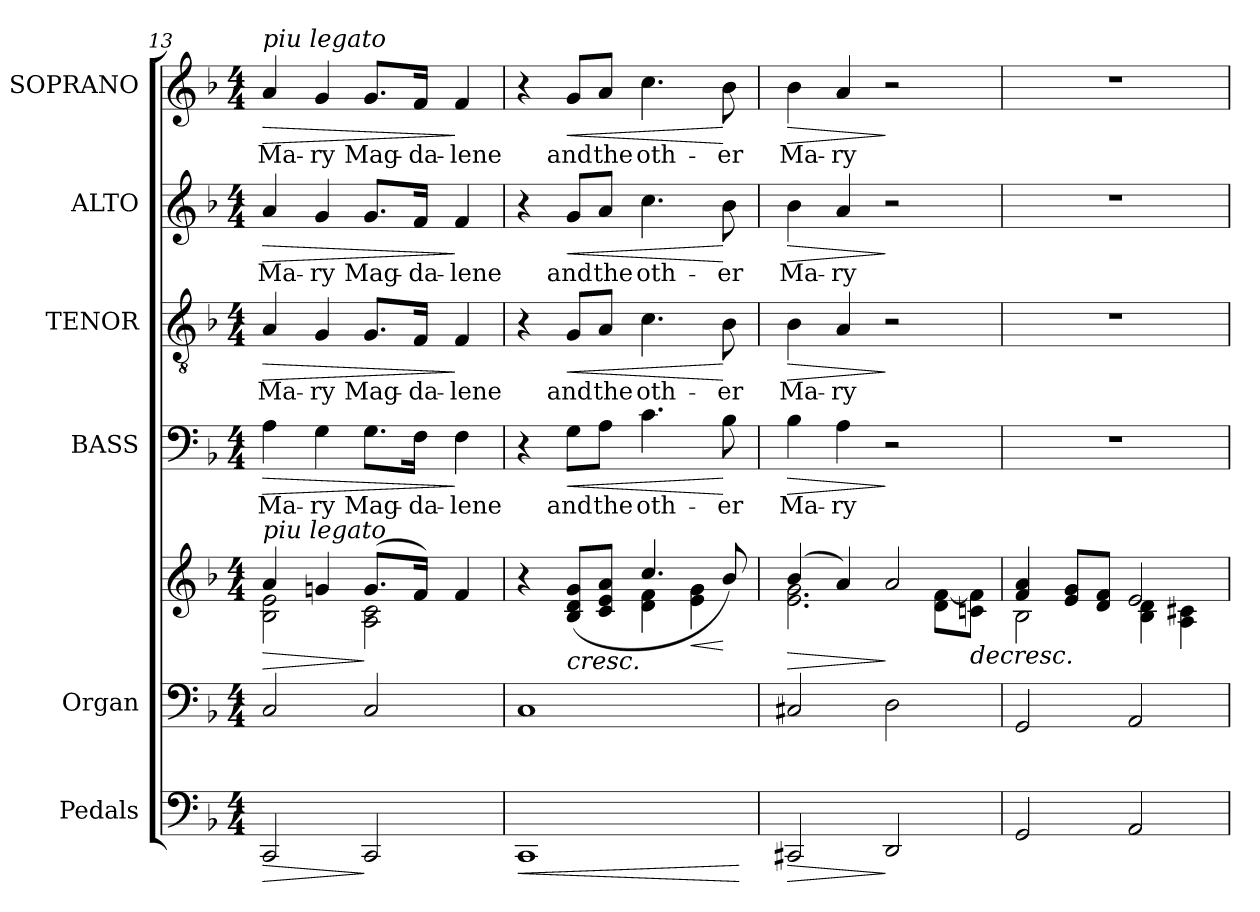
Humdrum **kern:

**kern	**dynam	**kern	**kern	**dynam	**kern	**text	**dynam	**kern	**text	**dynam	**kern	**text	**dynam	**kern	**text	**dynam
*part6	*part6	*part5	*part5	*part5	*part4	*part4	*part4	*part3	*part3	*part3	*part2	*part2	*part2	*part1	*part1	*part1
*staff7	*staff7	*staff6	*staff5	*staff5/6	*staff4	*staff4	*staff4	*staff3	*staff3	*staff3	*staff2	*staff2	*staff2	*staff1	*staff1	*staff1
*I"Pedals	*	*I"Organ	*	*	*I"BASS	*	*	*I"TENOR	*	*	*I"ALTO	*	*	*I"SOPRANO	*	*
*I'Ped.	*	*I'Org.	*	*	*I'B.	*	*	*I'T.	*	*	*I'A.	*	*	*I'S.	*	*
*clefF4	*	*clefF4	*clefG2	*	*clefF4	*	*	*clefGv2	*	*	*clefG2	*	*	*clefG2	*	*
*	*	*	*	*	*	*	*	*ITrd7c12	*	*	*	*	*	*	*	*
*k[b-]	*	*k[b-]	*k[b-]	*	*k[b-]	*	*	*k[b-]	*	*	*k[b-]	*	*	*k[b-]	*	*
*F:	*	*F:	*F:	*	*F:	*	*	*F:	*	*	*F:	*	*	*F:	*	*
*M4/4	*	*M4/4	*M4/4	*	*M4/4	*	*	*M4/4	*	*	*M4/4	*	*	*M4/4	*	*
=13	=13	=13	=13	=13	=13	=13	=13	=13	=13	=13	=13	=13	=13	=13	=13	=13
!	!LO:HP:b	!	!	!LO:HP:b	!	!	!	!	!	!	!	!	!	!	!	!
*	*	*	*^	*	*	*	*	*	*	*	*	*	*	*	*	*
!	!	!	!	!	!	!	!LO:LY:b:color=#000000	!LO:HP:b	!	!	!	!	!	!	!	!	!
!	!	!	!	!	!	!	!	!	!	!LO:LY:b:color=#000000	!LO:HP:b	!	!	!	!	!	!
!	!	!	!	!	!	!	!	!	!	!	!	!	!LO:LY:b:color=#000000	!LO:HP:b	!	!	!
!	!	!	!	!	!	!	!	!	!	!	!	!	!	!	!LO:TX:a:i:t=piu legato	!	!
!	!	!	!LO:TX:a:i:t=piu legato	!	!	!	!	!	!	!	!	!	!	!	!	!	!
!	!	!	!	!	!	!	!	!	!	!	!	!	!	!	!	!LO:LY:b:color=#000000	!LO:HP:b
2CCi/	>	2Ci/	4ai/	2B-i\ 2ei	>	4Ai\	Ma-	>	4AAi/	Ma-	>	4ai/	Ma-	>	4ai/	Ma-	>
!	!	!	!	!	!	!	!LO:LY:b:color=#000000	!	!	!	!	!	!	!	!	!	!
!	!	!	!	!	!	!	!	!	!	!LO:LY:b:color=#000000	!	!	!	!	!	!	!
!	!	!	!	!	!	!	!	!	!	!	!	!	!LO:LY:b:color=#000000	!	!	!	!
!	!	!	!	!	!	!	!	!	!	!	!	!	!	!	!	!LO:LY:b:color=#000000	!
.	.	.	4gni/	.	.	4Gi\	-ry	.	4GGi/	-ry	.	4gi/	-ry	.	4gi/	-ry	.
!	!	!	!	!	!	!	!LO:LY:b:color=#000000	!	!	!	!	!	!	!	!	!	!
!	!	!	!	!	!	!	!	!	!	!LO:LY:b:color=#000000	!	!	!	!	!	!	!
!	!	!	!	!	!	!	!	!	!	!	!	!	!LO:LY:b:color=#000000	!	!	!	!
!	!	!	!	!	!	!	!	!	!	!	!	!	!	!	!	!LO:LY:b:color=#000000	!
2CCi/	]	2Ci/	(8.gi/L	2Ai\ 2ci	] ] ]	8.Gi\L	Mag-	.	8.GGi/L	Mag-	.	8.gi/L	Mag-	.	8.gi/L	Mag-	.
!	!	!	!	!	!	!	!LO:LY:b:color=#000000	!	!	!	!	!	!	!	!	!	!
!	!	!	!	!	!	!	!	!	!	!LO:LY:b:color=#000000	!	!	!	!	!	!	!
!	!	!	!	!	!	!	!	!	!	!	!	!	!LO:LY:b:color=#000000	!	!	!	!
!	!	!	!	!	!	!	!	!	!	!	!	!	!	!	!	!LO:LY:b:color=#000000	!
.	.	.	16fi/Jk)	.	.	16Fi\Jk	-da-	.	16FFi/Jk	-da-	.	16fi/Jk	-da-	.	16fi/Jk	-da-	.
!	!	!	!	!	!	!	!LO:LY:b:color=#000000	!	!	!	!	!	!	!	!	!	!
!	!	!	!	!	!	!	!	!	!	!LO:LY:b:color=#000000	!	!	!	!	!	!	!
!	!	!	!	!	!	!	!	!	!	!	!	!	!LO:LY:b:color=#000000	!	!	!	!
!	!	!	!	!	!	!	!	!	!	!	!	!	!	!	!	!LO:LY:b:color=#000000	!
.	.	.	4fi/	.	.	4Fi\	-lene	]	4FFi/	-lene	]	4fi/	-lene	]	4fi/	-lene	]
=14	=14	=14	=14	=14	=14	=14	=14	=14	=14	=14	=14	=14	=14	=14	=14	=14	=14
!	!LO:HP:b	!	!	!	!	!	!	!	!	!	!	!	!	!	!	!	!
1CCi	<	1Ci	4r	2ryy	.	4r	.	.	4r	.	.	4r	.	.	4r	.	.
!	!	!	!	!	!LO:HP:b	!	!	!	!	!	!	!	!	!	!	!	!
!	!	!	!	!	!	!	!LO:LY:b:color=#000000	!LO:HP:b	!	!	!	!	!	!	!	!	!
!	!	!	!	!	!	!	!	!	!	!LO:LY:b:color=#000000	!LO:HP:b	!	!	!	!	!	!
!	!	!	!	!	!	!	!	!	!	!	!	!	!LO:LY:b:color=#000000	!LO:HP:b	!	!	!
!	!	!	!	!	!	!	!	!	!	!	!	!	!	!	!	!LO:LY:b:color=#000000	!LO:HP:b
.	.	.	(8B-i/ 8di 8giL	.	<	8Gi\L	and	<	8GGi/L	and	<	8gi/L	and	<	8gi/L	and	<
!	!	!	!	!	!	!	!LO:LY:b:color=#000000	!	!	!	!	!	!	!	!	!	!
!	!	!	!	!	!	!	!	!	!	!LO:LY:b:color=#000000	!	!	!	!	!	!	!
!	!	!	!	!	!	!	!	!	!	!	!	!	!LO:LY:b:color=#000000	!	!	!	!
!	!	!	!	!	!	!	!	!	!	!	!	!	!	!	!	!LO:LY:b:color=#000000	!
.	.	.	8ci/ 8ei 8aiJ	.	.	8Ai\J	the	.	8AAi/J	the	.	8ai/J	the	.	8ai/J	the	.
!	!	!	!	!	!	!	!LO:LY:b:color=#000000	!	!	!	!	!	!	!	!	!	!
!	!	!	!	!	!	!	!	!	!	!LO:LY:b:color=#000000	!	!	!	!	!	!	!
!	!	!	!	!	!	!	!	!	!	!	!	!	!LO:LY:b:color=#000000	!	!	!	!
!	!	!	!	!	!	!	!	!	!	!	!	!	!	!	!	!LO:LY:b:color=#000000	!
.	.	.	4.cci/	4di\ 4fi	.	4.ci\	oth-	.	4.Ci\	oth-	.	4.cci\	oth-	.	4.cci\	oth-	.
!	!	!	!	!	!LO:HP:b	!	!	!	!	!	!	!	!	!	!	!	!
.	.	.	.	4ei\ 4gi	<	.	.	.	.	.	.	.	.	.	.	.	.
!	!	!	!	!	!	!	!LO:LY:b:color=#000000	!	!	!	!	!	!	!	!	!	!
!	!	!	!	!	!	!	!	!	!	!LO:LY:b:color=#000000	!	!	!	!	!	!	!
!	!	!	!	!	!	!	!	!	!	!	!	!	!LO:LY:b:color=#000000	!	!	!	!
!	!	!	!	!	!	!	!	!	!	!	!	!	!	!	!	!LO:LY:b:color=#000000	!
.	.	.	8b-i/)	.	[	8B-i\	-er	[	8BB-i\	-er	[	8b-i\	-er	[	8b-i\	-er	[
*	*	*	*v	*v	*	*	*	*	*	*	*	*	*	*	*	*	*
.	[	.	.	[	.	.	.	.	.	.	.	.	.	.	.	.
=15	=15	=15	=15	=15	=15	=15	=15	=15	=15	=15	=15	=15	=15	=15	=15	=15
!	!LO:HP:b	!	!	!LO:HP:b	!	!	!	!	!	!	!	!	!	!	!	!
*	*	*	*^	*	*	*	*	*	*	*	*	*	*	*	*	*
!	!	!	!	!	!	!	!LO:LY:b:color=#000000	!LO:HP:b	!	!	!	!	!	!	!	!	!
!	!	!	!	!	!	!	!	!	!	!LO:LY:b:color=#000000	!LO:HP:b	!	!	!	!	!	!
!	!	!	!	!	!	!	!	!	!	!	!	!	!LO:LY:b:color=#000000	!LO:HP:b	!	!	!
!	!	!	!	!	!	!	!	!	!	!	!	!	!	!	!	!LO:LY:b:color=#000000	!LO:HP:b
2CC#Xi/	>	2C#Xi/	(4b-i/	2.ei\ 2.gi	>	4B-i\	Ma-	>	4BB-i\	Ma-	>	4b-i\	Ma-	>	4b-i\	Ma-	>
!	!	!	!	!	!	!	!LO:LY:b:color=#000000	!	!	!	!	!	!	!	!	!	!
!	!	!	!	!	!	!	!	!	!	!LO:LY:b:color=#000000	!	!	!	!	!	!	!
!	!	!	!	!	!	!	!	!	!	!	!	!	!LO:LY:b:color=#000000	!	!	!	!
!	!	!	!	!	!	!	!	!	!	!	!	!	!	!	!	!LO:LY:b:color=#000000	!
.	.	.	4ai/)	.	.	4Ai\	-ry	.	4AAi/	-ry	.	4ai/	-ry	.	4ai/	-ry	.
2DDi/	]	2Di\	2ai/	.	]	2r	.	]	2r	.	]	2r	.	]	2r	.	]
.	.	.	.	8di\ [<8fiL	]	.	.	.	.	.	.	.	.	.	.	.	.
!	!	!	!	!	!LO:HP:b	!	!	!	!	!	!	!	!	!	!	!	!
.	.	.	.	8cni\ 8fi]J	>	.	.	.	.	.	.	.	.	.	.	.	.
!!LO:LB:g=z
=16	=16	=16	=16	=16	=16	=16	=16	=16	=16	=16	=16	=16	=16	=16	=16	=16	=16
2GGi/	.	2GGi/	4fi/ 4ai	2B-i\	.	1r	.	.	1r	.	.	1r	.	.	1r	.	.
.	.	.	8ei/ 8giL	.	.	.	.	.	.	.	.	.	.	.	.	.	.
.	.	.	8di/ 8fiJ	.	.	.	.	.	.	.	.	.	.	.	.	.	.
2AAi/	.	2AAi/	2ei/	4B-i\ 4di	.	.	.	.	.	.	.	.	.	.	.	.	.
.	.	.	.	4Ai\ 4c#Xi	.	.	.	.	.	.	.	.	.	.	.	.	.
*	*	*	*v	*v	*	*	*	*	*	*	*	*	*	*	*	*	*
=	=	=	=	=	=	=	=	=	=	=	=	=	=	=	=	=
*-	*-	*-	*-	*-	*-	*-	*-	*-	*-	*-	*-	*-	*-	*-	*-	*-
